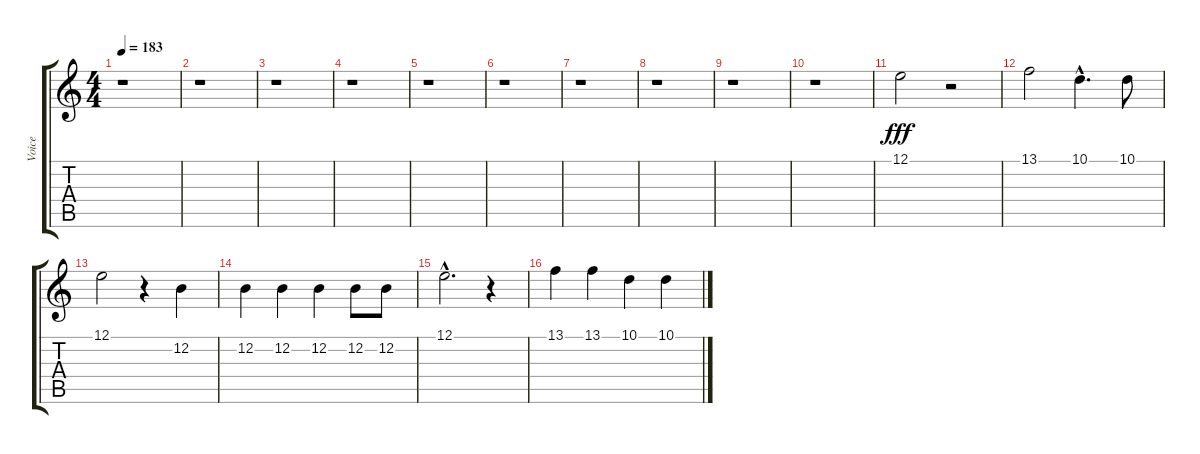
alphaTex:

\track ("Voice" "Voice") {instrument lead2sawtooth}
\staff {score tabs}
\tuning (E4 B3 G3 D3 A2 E2) {hide}
\ts (4 4)
\tempo 183
\clef g2
\ks c
r.1{dy fff} |
r.1 |
r.1 |
r.1 |
r.1 |
r.1 |
r.1 |
r.1 |
r.1 |
r.1 |
12.1.2 r.2 |
13.1.2 10.1{hac}.4{d} 10.1.8 |
12.1.2 r.4 12.2.4 |
12.2.4 12.2.4 12.2.4 12.2.8 12.2.8 |
12.1{hac}.2{d} r.4 |
13.1.4 13.1.4 10.1.4 10.1.4
